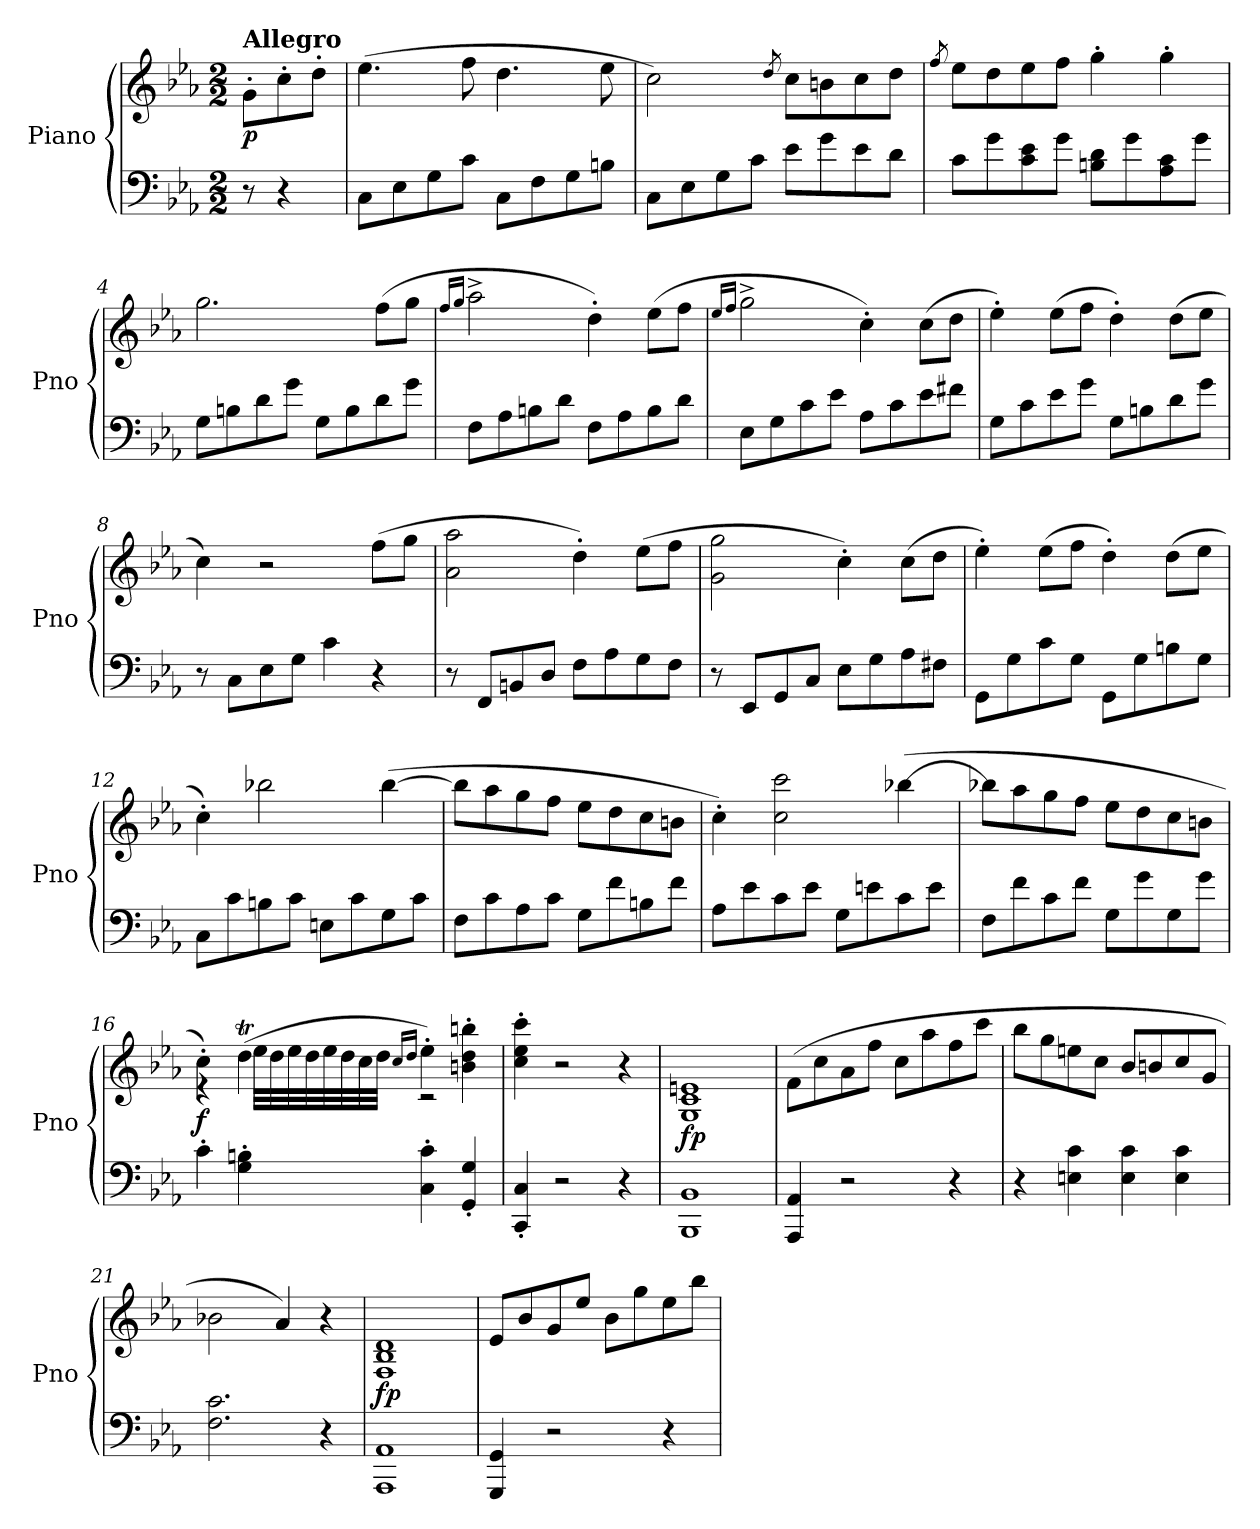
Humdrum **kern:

**kern	**kern	**dynam
*part1	*part1	*part1
*staff2	*staff1	*staff1/2
*I"Piano	*	*
*I'Pno	*	*
*clefF4	*clefG2	*
*k[b-e-a-]	*k[b-e-a-]	*
*M2/2	*M2/2	*
=	=	=
!	!LO:TX:a:B:t=Allegro	!
!	!	!LO:DY:b
8r	8g'\L	p
4r	8cc'\	.
.	8dd'\J	.
=1	=1	=1
8C\L	(>4.ee-\	.
8E-\	.	.
8G\	.	.
8c\J	8ff\	.
8C\L	4.dd\	.
8F\	.	.
8G\	.	.
8Bn\J	8ee-\	.
=2	=2	=2
8C\L	2cc\)	.
8E-\	.	.
8G\	.	.
8c\J	.	.
.	8qdd/	.
8e-\L	8cc\L	.
8g\	8bn\	.
8e-\	8cc\	.
8d\J	8dd\J	.
=3	=3	=3
.	8qff/	.
8c\L	8ee-\L	.
8g\	8dd\	.
8c\ 8e-\	8ee-\	.
8g\J	8ff\J	.
8Bn\ 8d\L	4gg'\	.
8g\	.	.
8A-\ 8c\	4gg'\	.
8g\J	.	.
!!LO:LB:g=z
=4	=4	=4
8G\L	2.gg\	.
8Bn\	.	.
8d\	.	.
8g\J	.	.
8G\L	.	.
8B\	.	.
8d\	(>8ff\L	.
8g\J	8gg\J	.
!!LO:LB:g=z
=5	=5	=5
.	16qff/LL	.
.	16qgg/JJ	.
8F\L	2aa-^\	.
8A-\	.	.
8Bn\	.	.
8d\J	.	.
8F\L	4dd'\)	.
8A-\	.	.
8B\	(>8ee-\L	.
8d\J	8ff\J	.
=6	=6	=6
.	16qee-/LL	.
.	16qff/JJ	.
8E-\L	2gg^\	.
8G\	.	.
8c\	.	.
8e-\J	.	.
8A-\L	4cc'\)	.
8c\	.	.
8e-\	(>8cc\L	.
8f#X\J	8dd\J	.
=7	=7	=7
8G\L	4ee-'\)	.
8c\	.	.
8e-\	(>8ee-\L	.
8g\J	8ff\J	.
8G\L	4dd'\)	.
8Bn\	.	.
8d\	(>8dd\L	.
8g\J	8ee-\J	.
=8	=8	=8
8r	4cc\)	.
8C\L	.	.
8E-\	2r	.
8G\J	.	.
4c\	.	.
4r	(>8ff\L	.
.	8gg\J	.
!!LO:LB:g=z
=9	=9	=9
8r	2a-\ 2aa-\	.
8FF/L	.	.
8BBn/	.	.
8D/J	.	.
8F\L	4dd'\)	.
8A-\	.	.
8G\	(>8ee-\L	.
8F\J	8ff\J	.
=10	=10	=10
8r	2g\ 2gg\	.
8EE-/L	.	.
8GG/	.	.
8C/J	.	.
8E-\L	4cc'\)	.
8G\	.	.
8A-\	(>8cc\L	.
8F#X\J	8dd\J	.
=11	=11	=11
8GG\L	4ee-'\)	.
8G\	.	.
8c\	(>8ee-\L	.
8G\J	8ff\J	.
8GG\L	4dd'\)	.
8G\	.	.
8Bn\	(>8dd\L	.
8G\J	8ee-\J	.
=12	=12	=12
!	!	!LO:DY:b
8C\L	4cc'\)	other-dynamics
8c\	.	.
8Bn\	2bb-X\	.
8c\J	.	.
8En\L	.	.
8c\	.	.
8G\	(>[4bb-\	.
8c\J	.	.
!!LO:LB:g=z
=13	=13	=13
8F\L	8bb-\L]	.
8c\	8aa-\	.
8A-\	8gg\	.
8c\J	8ff\J	.
8G\L	8ee-\L	.
8f\	8dd\	.
8Bn\	8cc\	.
8f\J	8bn\J	.
=14	=14	=14
8A-\L	4cc'\)	.
8e-\	.	.
8c\	2cc\ 2ccc\	.
8e-\J	.	.
8G\L	.	.
8en\	.	.
8c\	(>[4bb-X\	.
8e\J	.	.
=15	=15	=15
8F\L	8bb-X\L]	.
8f\	8aa-\	.
8c\	8gg\	.
8f\J	8ff\J	.
8G\L	8ee-\L	.
8g\	8dd\	.
8G\	8cc\	.
8g\J	8bn\J	.
=16	=16	=16
*	*^	*
!	!	!	!LO:DY:b
4c'\	4cc'\)	4r	f
4G\' 4Bn\'	(>4ddt\	32ee-LLL	.
.	.	32dd	.
.	.	32ee-	.
.	.	32dd	.
.	.	32ee-	.
.	.	32dd	.
.	.	32cc	.
.	.	32ddJJJ	.
.	16qcc/LL	.	.
.	16qdd/JJ	.	.
4C\' 4c\'	4ee-'\)	2r	.
4GG/' 4G/'	4bn\' 4dd\' 4bbn\'	.	.
*	*v	*v	*
!!LO:PB:g=z
=17	=17	=17
4CC/' 4C/'	4cc\' 4ee-\' 4ccc\'	.
2r	2r	.
4r	4r	.
=18	=18	=18
!	!	!LO:DY:b
1BBB- 1BB-	1G 1c 1en	fp
=19	=19	=19
4AAA-/ 4AA-/	(>8f\L	.
.	8cc\	.
2r	8a-\	.
.	8ff\J	.
.	8cc\L	.
.	8aa-\	.
4r	8ff\	.
.	8ccc\J	.
=20	=20	=20
4r	8bb-\L	.
.	8gg\	.
4En\ 4c\	8een\	.
.	8cc\J	.
4E\ 4c\	8b-/L	.
.	8bn/	.
4E\ 4c\	8cc/	.
.	8g/J	.
=21	=21	=21
2.F\ 2.c\	2b-X\	.
.	4a-/)	.
4r	4r	.
=22	=22	=22
!	!	!LO:DY:b
1AAA- 1AA-	1F 1B- 1d	fp
!!LO:LB:g=z
=23	=23	=23
4GGG/ 4GG/	8e-/L	.
.	8b-/	.
2r	8g/	.
.	8ee-/J	.
.	8b-\L	.
.	8gg\	.
4r	8ee-\	.
.	8bb-\J	.
=	=	=
*-	*-	*-
